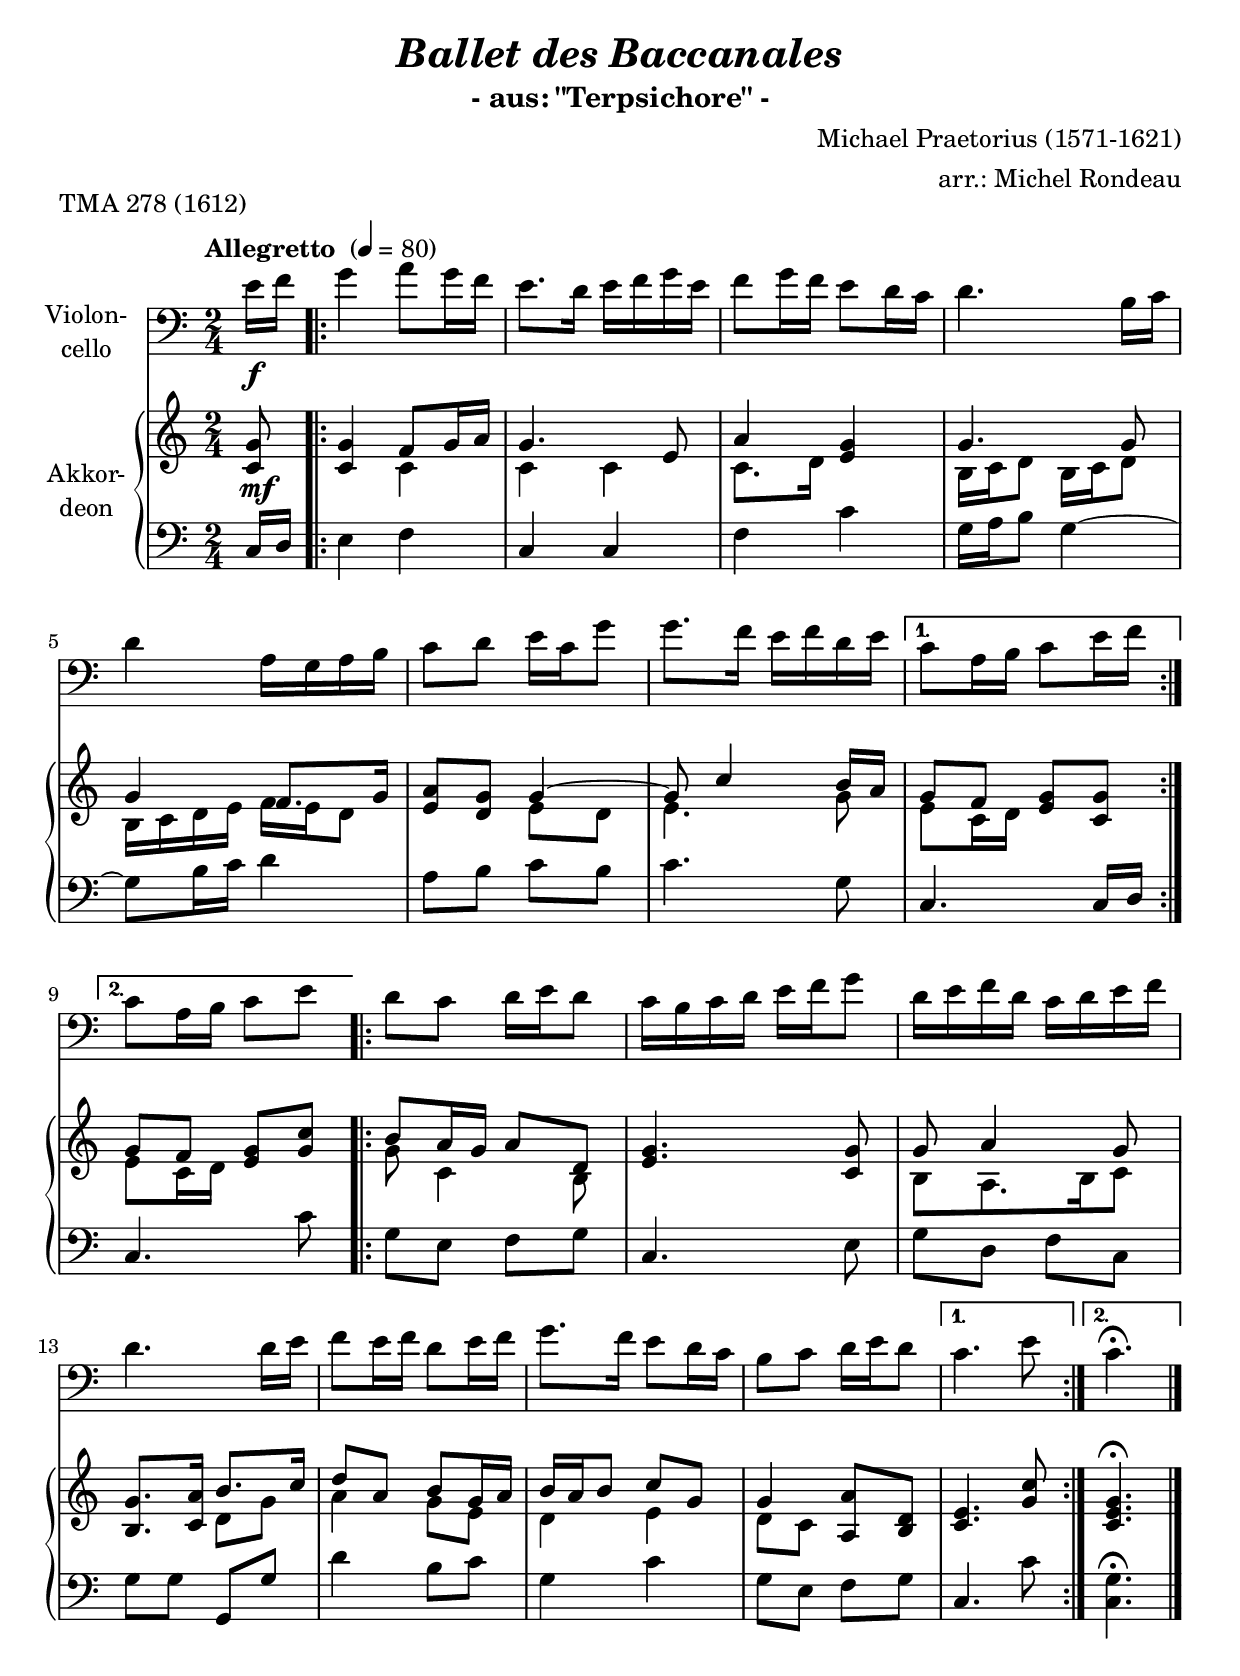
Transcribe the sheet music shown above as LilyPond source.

\version "2.18.2"
\include "deutsch.ly"

#(set-global-staff-size 22)

\header {
  title     = \markup \bold \italic "Ballet des Baccanales"
  subtitle  = "- aus: \"Terpsichore\" -"
  composer  = "Michael Praetorius (1571-1621)"
  arranger  = "arr.: Michel Rondeau"
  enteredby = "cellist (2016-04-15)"
  piece     = "TMA 278 (1612)"
}

voiceconsts = {
  \key c \major
  \time 2/4
  \tempo "Allegretto " 4=80
%  \numericTimeSignature
%  \compressFullBarRests
  \set tupletSpannerDuration = #(ly:make-moment 1 4)
  % Set default beaming for all staves
%  \set Timing.beamExceptions = #'()
%  \set Timing.baseMoment     = #(ly:make-moment 1 4)
%  \set Timing.beatStructure  = #'(1 1 1)
}

miba = "trombone"
mikl = "concertina"

va = \relative c' {
  \voiceconsts
  \clef "bass"

  \partial 8 e16\f f
  \repeat volta 2 {
    g4 a8 g16 f
    e8. d16 e f g e
    f8 g16 f e8 d16 c
    d4. h16 c
    d4 a16 g a h

    c8 d e16 c g'8
    g8. f16 e f d e
  }
  
  \alternative {
    { c8 a16 h c8 e16 f }
    { c8 a16 h c8 e }
  }
  \repeat volta 2 {
    d c d16 e d8
    c16 h c d e f g8

    d16 e f d c d e f
    d4. d16 e
    f8 e16 f d8 e16 f
    g8. f16 e8 d16 c
    h8 c d16 e d8
  }
  
  \alternative {
    { c4. e8 }
    { c4.\fermata }
  } \bar "|."
}

vb = \relative c' {
  \voiceconsts
  \clef "treble"

  \partial 8 <c g'>8
  \repeat volta 2 {
    <c g'>4 << { f8 g16 a } \\ c,4 >>
    << { g'4. e8 } \\ { c4 c } >>
    << a' \\ { c,8. d16 } >> <e g>4
    << { g4. g8 } \\ { h,16 c d8 h16 c d8 } >>
    << { g4 f8. g16 } \\ { h, c d e f e d8 } >>
    
    <e a> <d g> << { g4~ | g8 c4 h16 a } \\ { e8 d | e4. g8 } >>    
  }
  
  \alternative {
    { << { g f } \\ { e c16 d } >> <e g>8 <c g'> }
    { << { g' f } \\ { e8 c16 d } >> <e g>8 <g c> }
  }
  \repeat volta 2 {
    << { h a16 g a8 d, } \\ { g c,4 h8 } >>
    <e g>4. <c g'>8
    
    << { g' a4 g8 } \\ { h,[ a8. h16 c8] } >>
    <h g'>8. <c a'>16 << { h'8. c16 } \\ { d,8 g} >>
    << { d' a h g16 a } \\ { a4 g8 e } >>
    << { h'16 a h8 c g } \\ { d4 e } >>
    << g \\ { d8 c } >> <a a'> <h d>
  }
  
  \alternative {
    { <c e>4. <g' c>8 }
    { <c, e g>4.\fermata }
  } \bar "|."
}

vc = \relative c {
  \voiceconsts
  \clef "bass"

  \partial 8 c16 d
  \repeat volta 2 {
    e4 f
    c c
    f c'
    g16 a h8 g4~
    g8 h16 c d4

    a8 h c h
    c4. g8
  }
  
  \alternative {
    { c,4. c16 d }
    { c4. c'8 }
  }
  \repeat volta 2 {
    g e f g
    c,4. e8

    g d f c
    g' g g, g'
    d'4 h8 c
    g4 c
    g8 e f g
  }
  
  \alternative {
    { c,4. c'8 }
    { <c, g'>4.\fermata }
  } \bar "|."
}

dy = {
  s8\mf
}


music = <<
      \new Staff {
        \set Staff.midiInstrument = \miba
        \set Staff.instrumentName = \markup \center-column { "Violon-" "cello" }
        \transpose c c { \va }
      }

      \new PianoStaff <<
        \set PianoStaff.instrumentName = \markup \center-column { "Akkor-" "deon" }
        \set PianoStaff.midiInstrument = \mikl
        \new Staff {
          \transpose c c { \vb }
        }

        \new Dynamics \dy

        \new Staff {
          \transpose c c { \vc }
        }
        >>
>>

\book {
  \score {
   \music
    \layout {}
  }

  \score {
    \unfoldRepeats \music

    \midi {
      \context {
        \Score
      }
    }
  }
}
